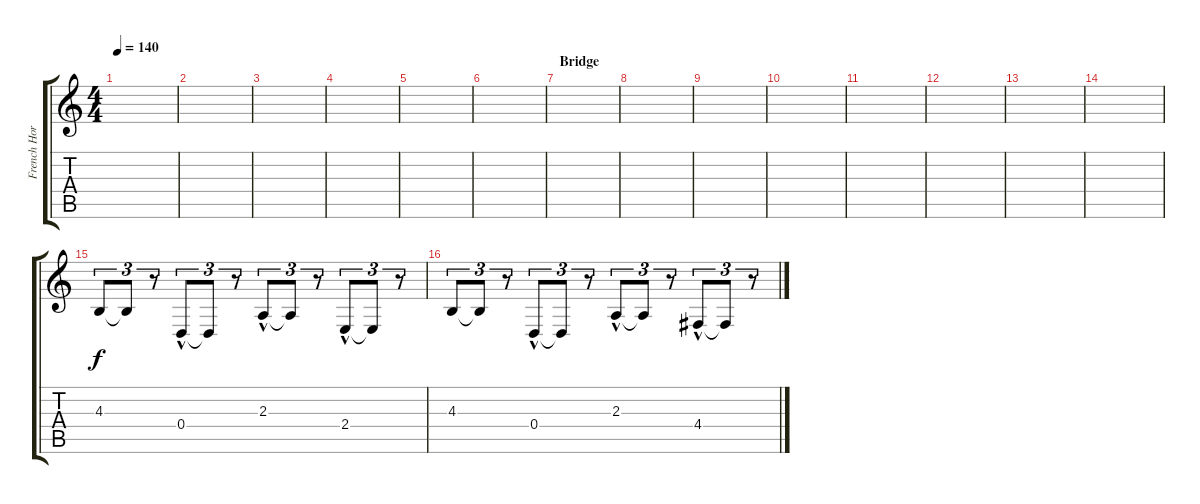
\track ("French Horn" "French Hor") {instrument frenchhorn}
\staff {score tabs}
\tuning (E4 B3 G3 D3 A2 E2) {hide}
\ts (4 4)
\tempo 140
\clef g2
\ks c
|
|
|
|
|
|
\section ("" "Bridge")
|
|
|
|
|
|
|
|
4.3.8{tu (3 2)} 4.3{t}.8{tu (3 2)} r.8{tu (3 2)} 0.4{hac}.8{tu (3 2)} 0.4{t}.8{tu (3 2)} r.8{tu (3 2)} 2.3{hac}.8{tu (3 2)} 2.3{t}.8{tu (3 2)} r.8{tu (3 2)} 2.4{hac}.8{tu (3 2)} 2.4{t}.8{tu (3 2)} r.8{tu (3 2)} |
4.3.8{tu (3 2)} 4.3{t}.8{tu (3 2)} r.8{tu (3 2)} 0.4{hac}.8{tu (3 2)} 0.4{t}.8{tu (3 2)} r.8{tu (3 2)} 2.3{hac}.8{tu (3 2)} 2.3{t}.8{tu (3 2)} r.8{tu (3 2)} 4.4{hac}.8{tu (3 2)} 4.4{t}.8{tu (3 2)} r.8{tu (3 2)}
